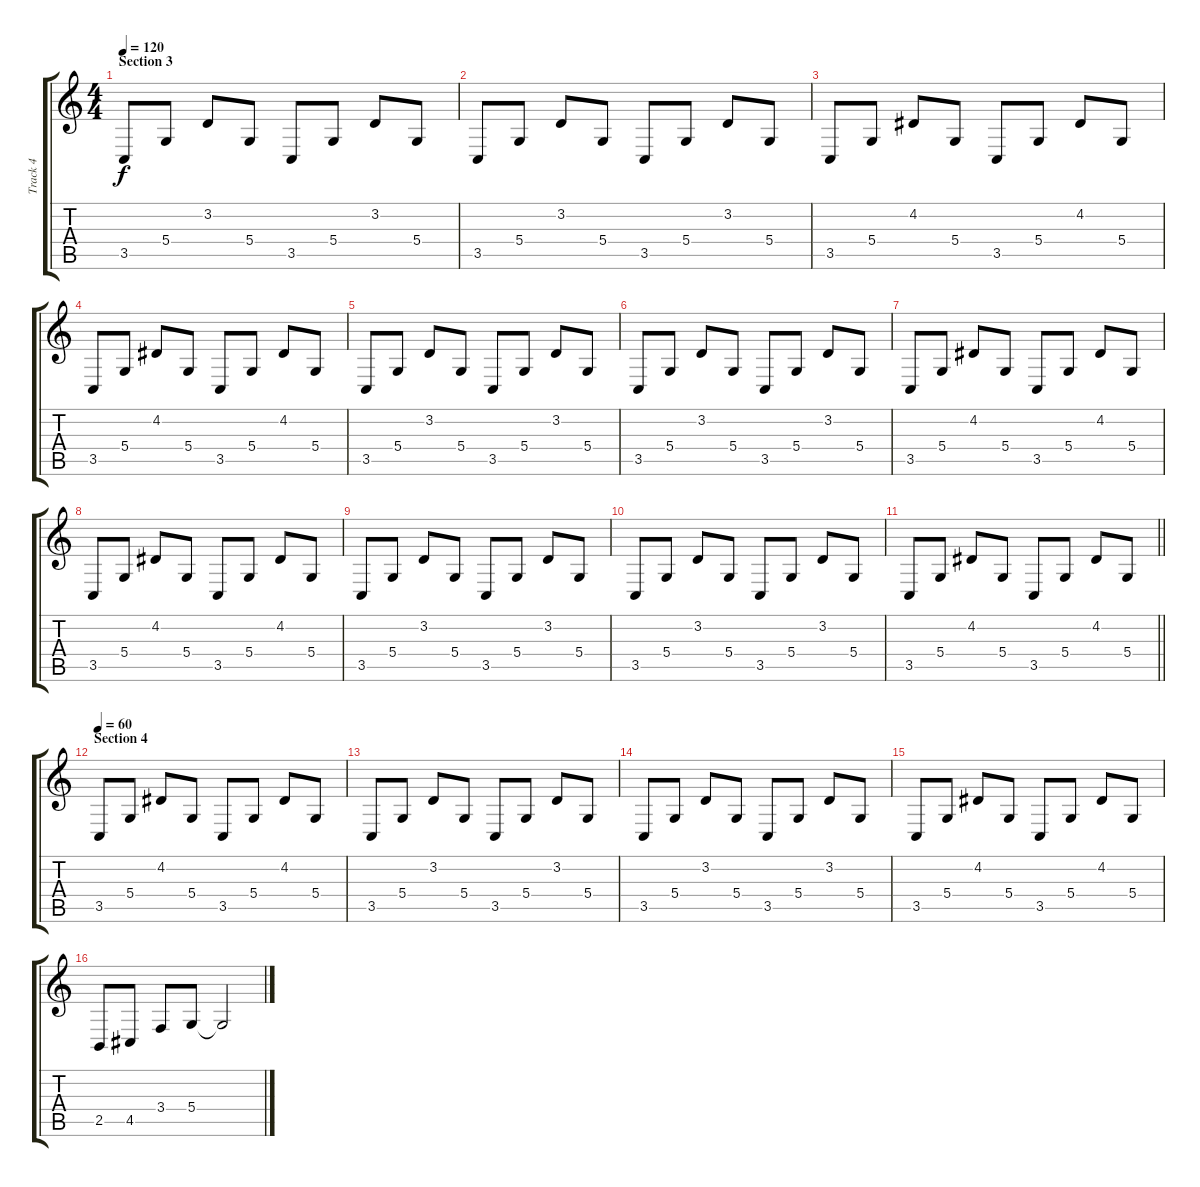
\track ("Track 4" "Track 4") {instrument acousticgrandpiano}
\staff {score tabs}
\tuning (E4 B3 G3 D3 A2 E2) {hide}
\ts (4 4)
\section ("" "Section 3")
\tempo 120
\clef g2
\ks c
3.5.8{dy f} 5.4.8 3.2.8 5.4.8 3.5.8 5.4.8 3.2.8 5.4.8 |
3.5.8 5.4.8 3.2.8 5.4.8 3.5.8 5.4.8 3.2.8 5.4.8 |
3.5.8 5.4.8 4.2.8 5.4.8 3.5.8 5.4.8 4.2.8 5.4.8 |
3.5.8 5.4.8 4.2.8 5.4.8 3.5.8 5.4.8 4.2.8 5.4.8 |
3.5.8 5.4.8 3.2.8 5.4.8 3.5.8 5.4.8 3.2.8 5.4.8 |
3.5.8 5.4.8 3.2.8 5.4.8 3.5.8 5.4.8 3.2.8 5.4.8 |
3.5.8 5.4.8 4.2.8 5.4.8 3.5.8 5.4.8 4.2.8 5.4.8 |
3.5.8 5.4.8 4.2.8 5.4.8 3.5.8 5.4.8 4.2.8 5.4.8 |
3.5.8 5.4.8 3.2.8 5.4.8 3.5.8 5.4.8 3.2.8 5.4.8 |
3.5.8 5.4.8 3.2.8 5.4.8 3.5.8 5.4.8 3.2.8 5.4.8 |
\barLineRight lightlight
3.5.8 5.4.8 4.2.8 5.4.8 3.5.8 5.4.8 4.2.8 5.4.8 |
\section ("" "Section 4")
\tempo 60
3.5.8 5.4.8 4.2.8 5.4.8 3.5.8 5.4.8 4.2.8 5.4.8 |
3.5.8 5.4.8 3.2.8 5.4.8 3.5.8 5.4.8 3.2.8 5.4.8 |
3.5.8 5.4.8 3.2.8 5.4.8 3.5.8 5.4.8 3.2.8 5.4.8 |
3.5.8 5.4.8 4.2.8 5.4.8 3.5.8 5.4.8 4.2.8 5.4.8 |
2.5.8 4.5.8 3.4.8 5.4.8 5.4{t}.2
